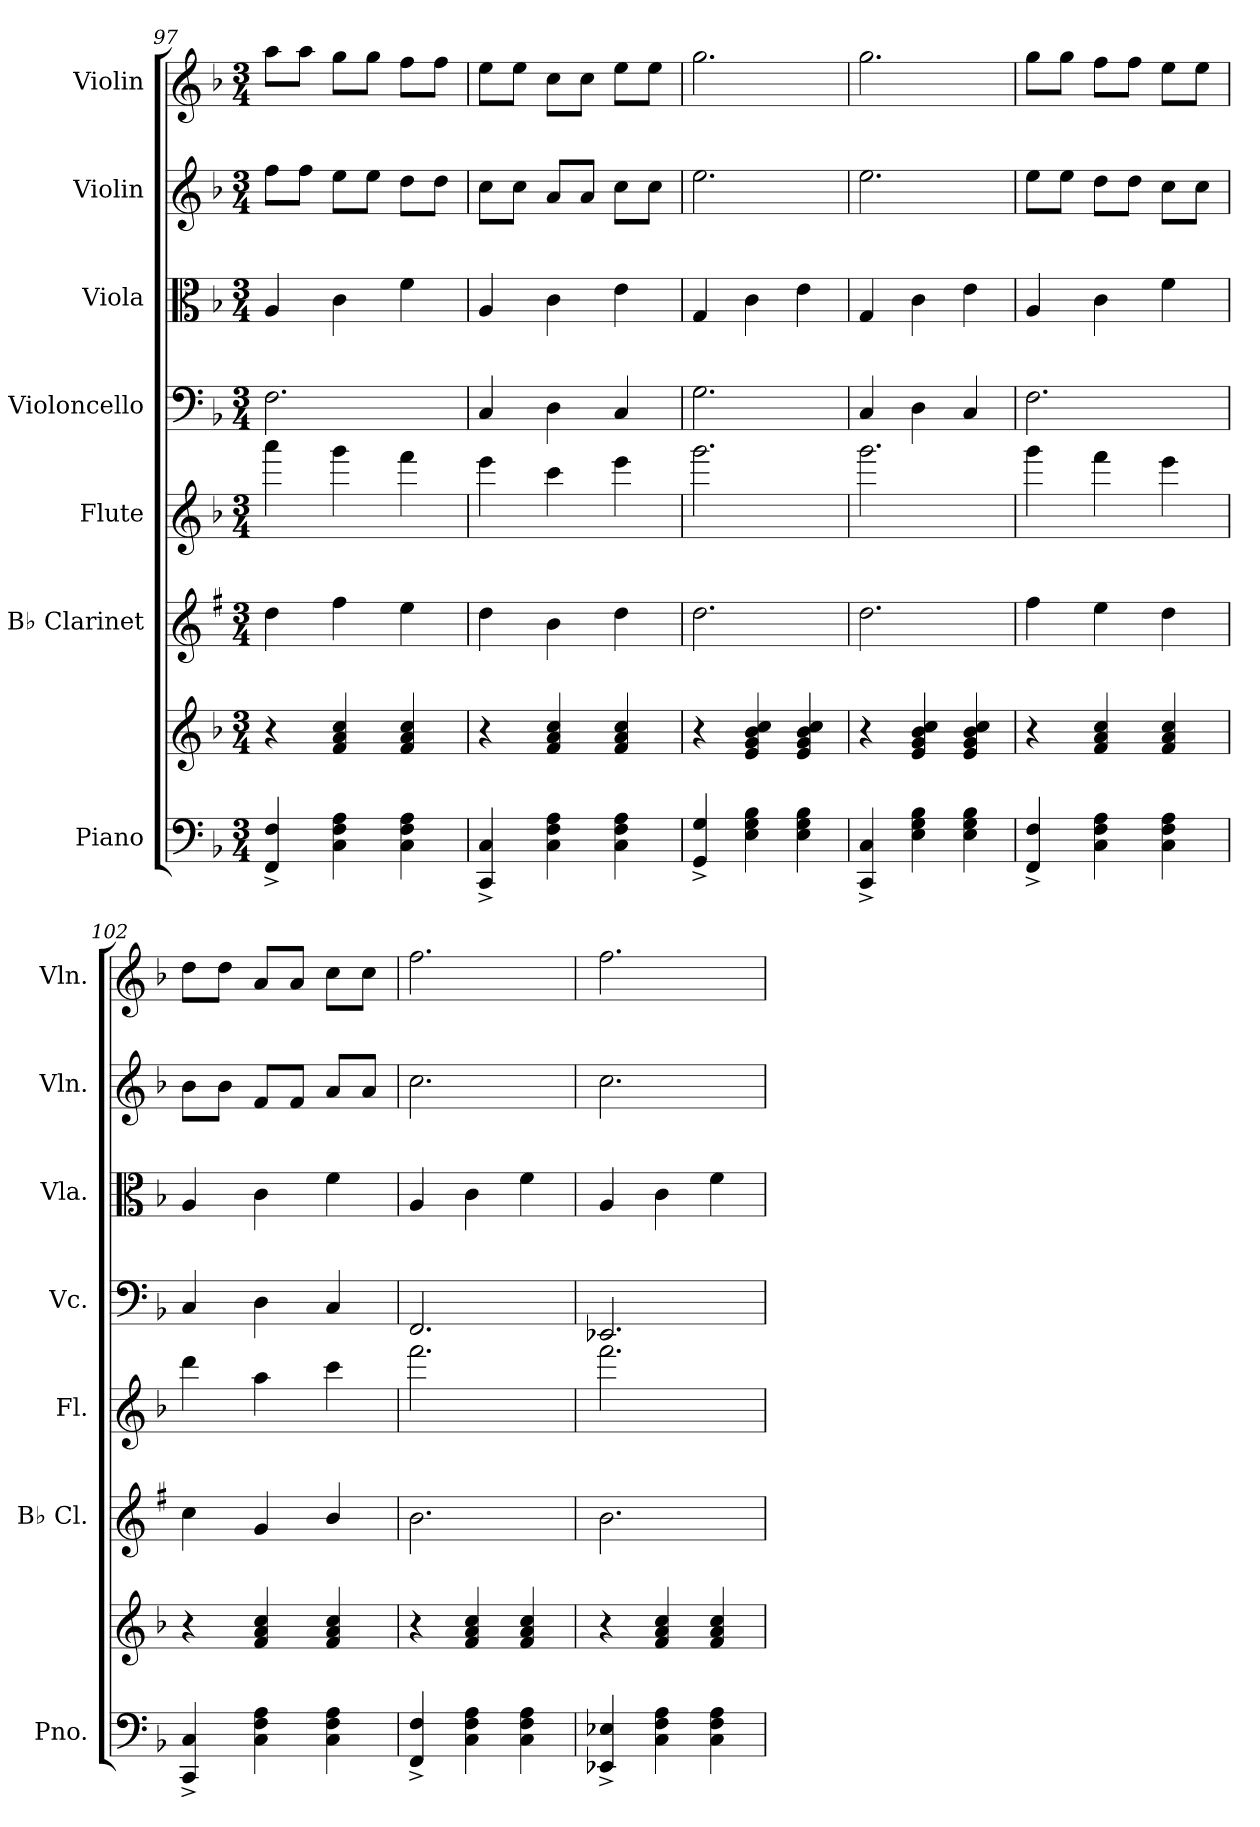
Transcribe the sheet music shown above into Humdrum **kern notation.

**kern	**kern	**kern	**kern	**kern	**kern	**kern	**kern
*part7	*part7	*part6	*part5	*part4	*part3	*part2	*part1
*staff8	*staff7	*staff6	*staff5	*staff4	*staff3	*staff2	*staff1
*I"Piano	*	*I"B♭ Clarinet	*I"Flute	*I"Violoncello	*I"Viola	*I"Violin	*I"Violin
*I'Pno.	*	*I'B♭ Cl.	*I'Fl.	*I'Vc.	*I'Vla.	*I'Vln.	*I'Vln.
*clefF4	*clefG2	*clefG2	*clefG2	*clefF4	*clefC3	*clefG2	*clefG2
*	*	*ITrd1c2	*	*	*	*	*
*k[b-]	*k[b-]	*k[b-]	*k[b-]	*k[b-]	*k[b-]	*k[b-]	*k[b-]
*M3/4	*M3/4	*M3/4	*M3/4	*M3/4	*M3/4	*M3/4	*M3/4
=97	=97	=97	=97	=97	=97	=97	=97
4FF/^ 4F/^	4r	4cc\	4aaa\	2.F\	4A/	8ff\L	8aa\L
.	.	.	.	.	.	8ff\J	8aa\J
4C\ 4F\ 4A\	4f/ 4a/ 4cc/	4ee\	4ggg\	.	4c\	8ee\L	8gg\L
.	.	.	.	.	.	8ee\J	8gg\J
4C\ 4F\ 4A\	4f/ 4a/ 4cc/	4dd\	4fff\	.	4f\	8dd\L	8ff\L
.	.	.	.	.	.	8dd\J	8ff\J
!!LO:PB:g=z
=98	=98	=98	=98	=98	=98	=98	=98
4CC/^ 4C/^	4r	4cc\	4eee\	4C/	4A/	8cc\L	8ee\L
.	.	.	.	.	.	8cc\J	8ee\J
4C\ 4F\ 4A\	4f/ 4a/ 4cc/	4a\	4ccc\	4D\	4c\	8a/L	8cc\L
.	.	.	.	.	.	8a/J	8cc\J
4C\ 4F\ 4A\	4f/ 4a/ 4cc/	4cc\	4eee\	4C/	4e\	8cc\L	8ee\L
.	.	.	.	.	.	8cc\J	8ee\J
=99	=99	=99	=99	=99	=99	=99	=99
4GG/^ 4G/^	4r	2.cc\	2.ggg\	2.G\	4G/	2.ee\	2.gg\
4E\ 4G\ 4B-\	4e/ 4g/ 4b-/ 4cc/	.	.	.	4c\	.	.
4E\ 4G\ 4B-\	4e/ 4g/ 4b-/ 4cc/	.	.	.	4e\	.	.
=100	=100	=100	=100	=100	=100	=100	=100
4CC/^ 4C/^	4r	2.cc\	2.ggg\	4C/	4G/	2.ee\	2.gg\
4E\ 4G\ 4B-\	4e/ 4g/ 4b-/ 4cc/	.	.	4D\	4c\	.	.
4E\ 4G\ 4B-\	4e/ 4g/ 4b-/ 4cc/	.	.	4C/	4e\	.	.
=101	=101	=101	=101	=101	=101	=101	=101
4FF/^ 4F/^	4r	4ee\	4ggg\	2.F\	4A/	8ee\L	8gg\L
.	.	.	.	.	.	8ee\J	8gg\J
4C\ 4F\ 4A\	4f/ 4a/ 4cc/	4dd\	4fff\	.	4c\	8dd\L	8ff\L
.	.	.	.	.	.	8dd\J	8ff\J
4C\ 4F\ 4A\	4f/ 4a/ 4cc/	4cc\	4eee\	.	4f\	8cc\L	8ee\L
.	.	.	.	.	.	8cc\J	8ee\J
=102	=102	=102	=102	=102	=102	=102	=102
4CC/^ 4C/^	4r	4b-\	4ddd\	4C/	4A/	8b-\L	8dd\L
.	.	.	.	.	.	8b-\J	8dd\J
4C\ 4F\ 4A\	4f/ 4a/ 4cc/	4f/	4aa\	4D\	4c\	8f/L	8a/L
.	.	.	.	.	.	8f/J	8a/J
4C\ 4F\ 4A\	4f/ 4a/ 4cc/	4a/	4ccc\	4C/	4f\	8a/L	8cc\L
.	.	.	.	.	.	8a/J	8cc\J
=103	=103	=103	=103	=103	=103	=103	=103
4FF/^ 4F/^	4r	2.a\	2.fff\	2.FF/	4A/	2.cc\	2.ff\
4C\ 4F\ 4A\	4f/ 4a/ 4cc/	.	.	.	4c\	.	.
4C\ 4F\ 4A\	4f/ 4a/ 4cc/	.	.	.	4f\	.	.
=104	=104	=104	=104	=104	=104	=104	=104
4EE-X/^ 4E-X/^	4r	2.a\	2.fff\	2.EE-X/	4A/	2.cc\	2.ff\
4C\ 4F\ 4A\	4f/ 4a/ 4cc/	.	.	.	4c\	.	.
4C\ 4F\ 4A\	4f/ 4a/ 4cc/	.	.	.	4f\	.	.
=	=	=	=	=	=	=	=
*-	*-	*-	*-	*-	*-	*-	*-
